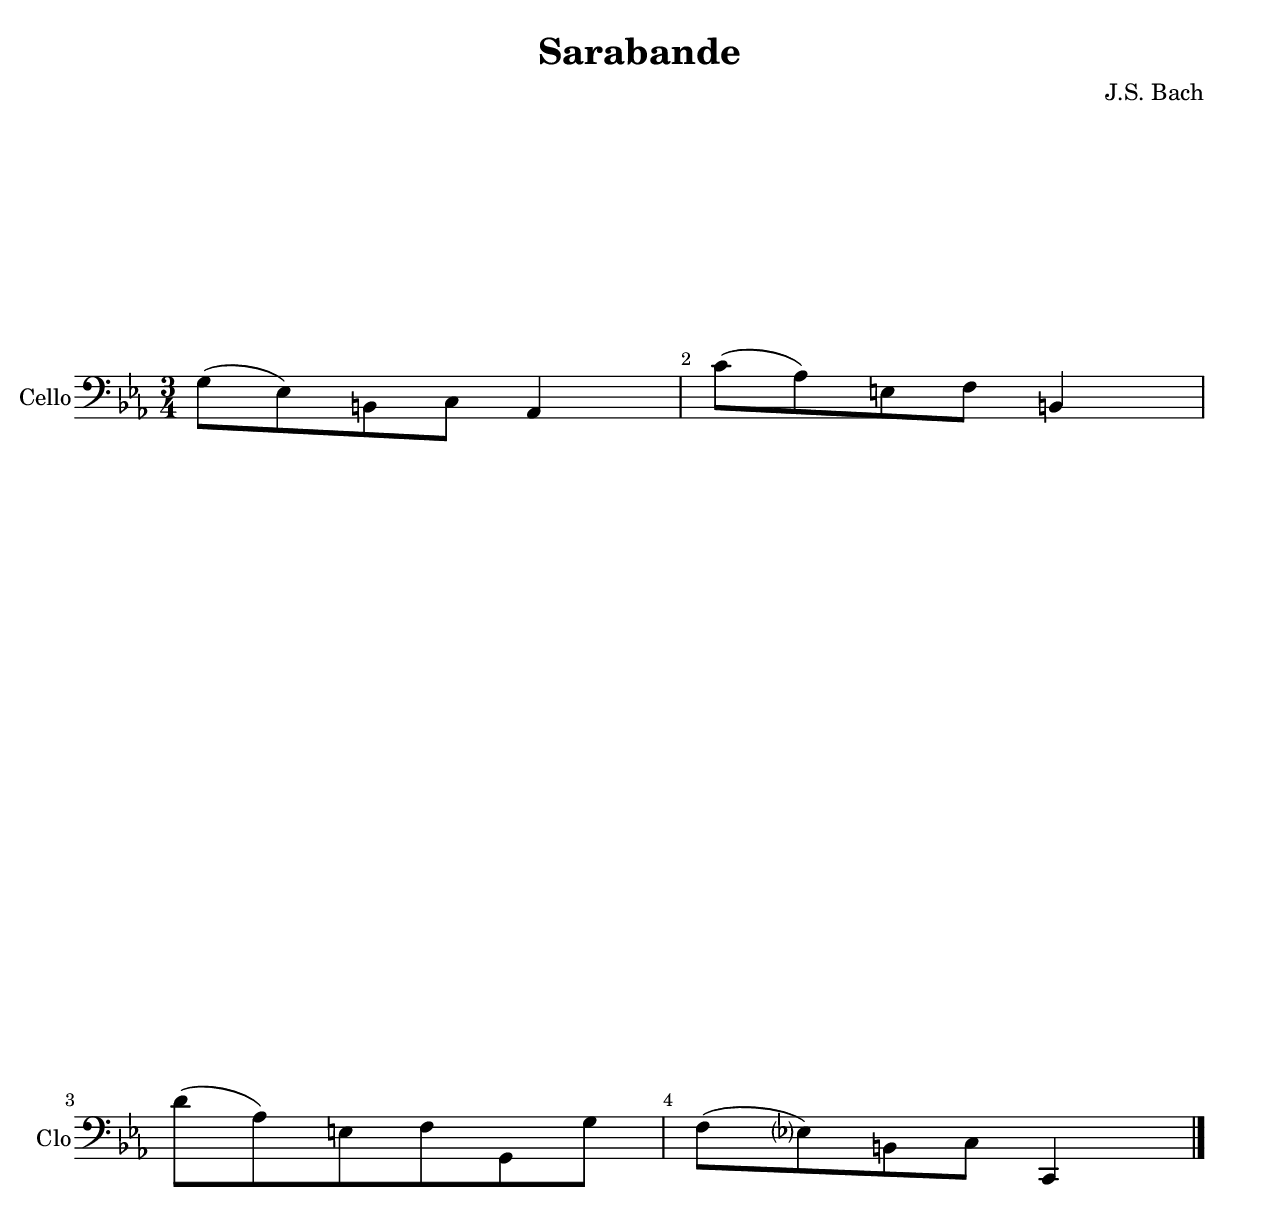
%=============================================
%   created by MuseScore Version: 0.9.5
%          Monday, April 19, 2010
%=============================================

\version "2.12.0"

#(set-default-paper-size "letter")

\paper {
  line-width    = 191.294\mm
  left-margin   = 12.6118\mm
  top-margin    = 20.4611\mm
  bottom-margin = 16.9333\mm
  indent = 0 \mm 
  %%set to ##t if your score is less than one page: 
  ragged-last-bottom = ##f 
  ragged-bottom = ##f  
  }

\header {
    title = "Sarabande"
    composer = "J.S. Bach"
    }

AClovoiceAA = \relative c{
    \set Staff.instrumentName = #"Cello"
    \set Staff.shortInstrumentName = #"Clo"
    \clef bass
    %staffkeysig
    \key es \major 
    %bartimesig: 
    \time 3/4 
    g'8( ^\markup {}ees) b c aes4  | % 1
    c'8( aes) e f b,4  | % 2
    d'8( aes) e f g, g'  | % 3
    f( ees) b c c,4 \bar "|." 
}% end of last bar in partorvoice


\score { 
    \relative << 
        \context Staff = OAClopartAG  << 
            \context Voice = OAClopartAG \AClovoiceAA
        >>
        \set Score.skipBars = ##t
        \set Score.melismaBusyProperties = #'()
        \override Score.BarNumber #'break-visibility = #end-of-line-invisible %%every bar is numbered.!!!
        %% remove previous line to get barnumbers only at beginning of system.
         #(set-accidental-style 'modern-cautionary)
        \set Score.markFormatter = #format-mark-box-letters %%boxed rehearsal-marks
        \override Score.TimeSignature #'style = #'() %%makes timesigs always numerical
        %% remove previous line to get cut-time/alla breve or common time 
    >>
}

#(set-global-staff-size 20)
